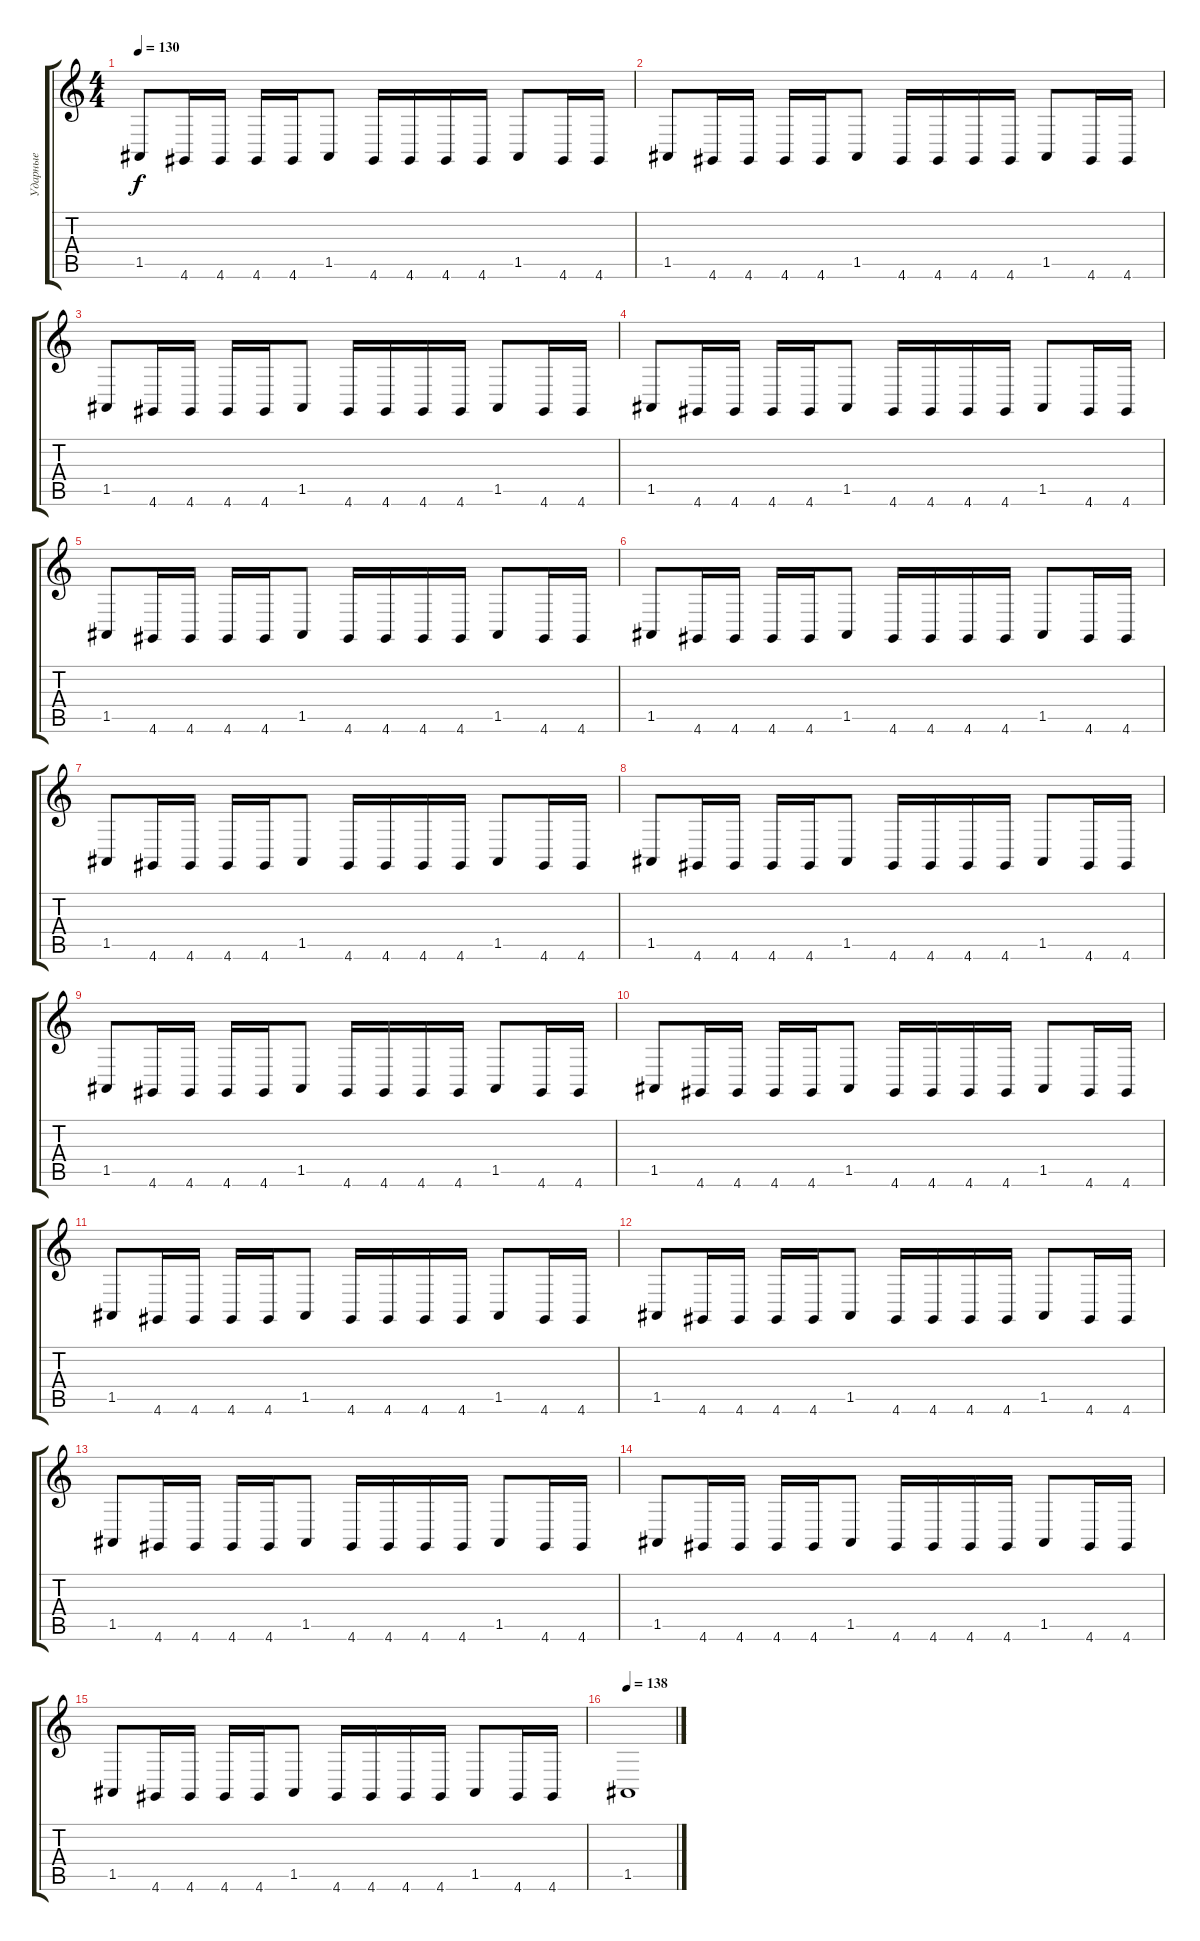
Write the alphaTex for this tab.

\track ("Ударные" "Ударные") {instrument acousticgrandpiano}
\staff {score tabs}
\tuning (E4 B3 G3 D3 A2 E2) {hide}
\ts (4 4)
\tempo 130
\clef g2
\ks c
1.5.8{dy f} 4.6.16 4.6.16 4.6.16 4.6.16 1.5.8 4.6.16 4.6.16 4.6.16 4.6.16 1.5.8 4.6.16 4.6.16 |
1.5.8 4.6.16 4.6.16 4.6.16 4.6.16 1.5.8 4.6.16 4.6.16 4.6.16 4.6.16 1.5.8 4.6.16 4.6.16 |
1.5.8 4.6.16 4.6.16 4.6.16 4.6.16 1.5.8 4.6.16 4.6.16 4.6.16 4.6.16 1.5.8 4.6.16 4.6.16 |
1.5.8 4.6.16 4.6.16 4.6.16 4.6.16 1.5.8 4.6.16 4.6.16 4.6.16 4.6.16 1.5.8 4.6.16 4.6.16 |
1.5.8 4.6.16 4.6.16 4.6.16 4.6.16 1.5.8 4.6.16 4.6.16 4.6.16 4.6.16 1.5.8 4.6.16 4.6.16 |
1.5.8 4.6.16 4.6.16 4.6.16 4.6.16 1.5.8 4.6.16 4.6.16 4.6.16 4.6.16 1.5.8 4.6.16 4.6.16 |
1.5.8 4.6.16 4.6.16 4.6.16 4.6.16 1.5.8 4.6.16 4.6.16 4.6.16 4.6.16 1.5.8 4.6.16 4.6.16 |
1.5.8 4.6.16 4.6.16 4.6.16 4.6.16 1.5.8 4.6.16 4.6.16 4.6.16 4.6.16 1.5.8 4.6.16 4.6.16 |
1.5.8 4.6.16 4.6.16 4.6.16 4.6.16 1.5.8 4.6.16 4.6.16 4.6.16 4.6.16 1.5.8 4.6.16 4.6.16 |
1.5.8 4.6.16 4.6.16 4.6.16 4.6.16 1.5.8 4.6.16 4.6.16 4.6.16 4.6.16 1.5.8 4.6.16 4.6.16 |
1.5.8 4.6.16 4.6.16 4.6.16 4.6.16 1.5.8 4.6.16 4.6.16 4.6.16 4.6.16 1.5.8 4.6.16 4.6.16 |
1.5.8 4.6.16 4.6.16 4.6.16 4.6.16 1.5.8 4.6.16 4.6.16 4.6.16 4.6.16 1.5.8 4.6.16 4.6.16 |
1.5.8 4.6.16 4.6.16 4.6.16 4.6.16 1.5.8 4.6.16 4.6.16 4.6.16 4.6.16 1.5.8 4.6.16 4.6.16 |
1.5.8 4.6.16 4.6.16 4.6.16 4.6.16 1.5.8 4.6.16 4.6.16 4.6.16 4.6.16 1.5.8 4.6.16 4.6.16 |
1.5.8 4.6.16 4.6.16 4.6.16 4.6.16 1.5.8 4.6.16 4.6.16 4.6.16 4.6.16 1.5.8 4.6.16 4.6.16 |
\tempo 138
1.5.1
